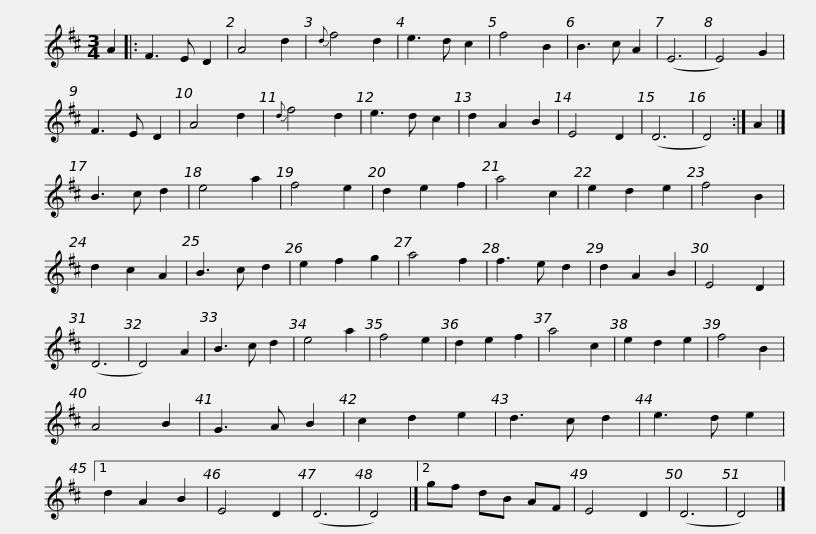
X:1
L:1/8
M:3/4
I:linebreak $
K:D
V:1 treble
V:1
 A2 |: F3 E D2 | A4 d2 |{d} f4 d2 | e3 d c2 | %5
 f4 B2 | B3 c A2 | (E6 | E4) G2 | F3 E D2 | %10
 A4 d2 |{d} f4 d2 | e3 d c2 |$ d2 A2 B2 | E4 D2 | %15
 (D6 | D4) :| A2 |] B3 c d2 | e4 a2 | %20
 f4 e2 | d2 e2 f2 | a4 c2 | e2 d2 e2 | f4 B2 | %25
 d2 c2 A2 | B3 c d2 | e2 f2 g2 |$ a4 f2 | f3 e d2 | %30
 d2 A2 B2 | E4 D2 | (D6 | D4) A2 | B3 c d2 | %35
 e4 a2 | f4 e2 | d2 e2 f2 | a4 c2 | e2 d2 e2 | %40
 f4 B2 | A4 B2 |$ G3 A B2 | c2 d2 e2 | d3 c d2 | %45
 e3 d e2 |1 d2 A2 B2 | E4 D2 | (D6 | D4) |]2 %50
 gf dB AF | E4 D2 | (D6 | D4) |] %54
